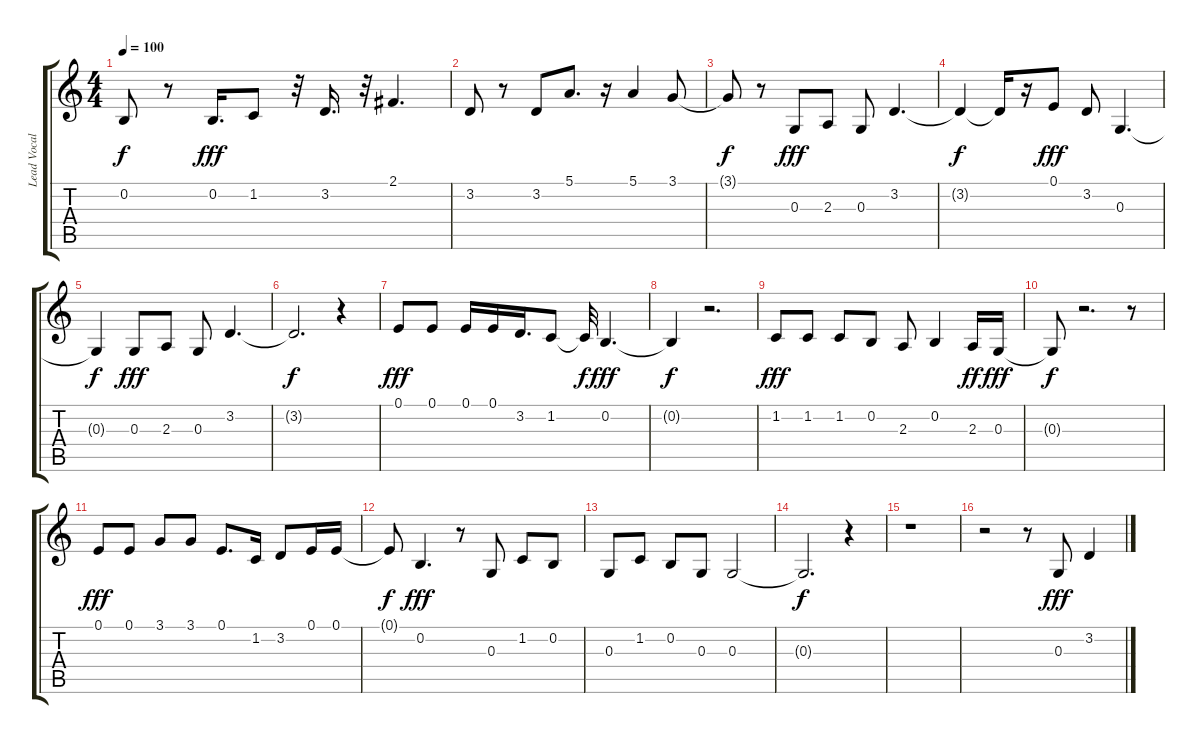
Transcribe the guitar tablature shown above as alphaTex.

\track ("Lead Vocal" "Lead Vocal") {instrument acousticgrandpiano}
\staff {score tabs}
\tuning (E4 B3 G3 D3 A2 E2) {hide}
\ts (4 4)
\tempo 100
\clef g2
\ks c
0.2{t}.8{dy f} r.8 0.2.16{d dy fff} 1.2.8 r.32 3.2.16{d} r.32 2.1.4{d} |
3.2.8 r.8 3.2.8 5.1.8{d} r.16 5.1.4 3.1.8 |
3.1{t}.8{dy f} r.8 0.3.8{dy fff} 2.3.8 0.3.8 3.2.4{d} |
3.2{t}.4{dy f} 3.2{t}.16 r.16 0.1.8{dy fff} 3.2.8 0.3.4{d} |
0.3{t}.4{dy f} 0.3.8{dy fff} 2.3.8 0.3.8 3.2.4{d} |
3.2{t}.2{d dy f} r.4 |
0.1.8{dy fff} 0.1.8 0.1.16 0.1.16 3.2.16{d} 1.2.8 1.2{t}.32{dy f} 0.2.4{d dy fff} |
0.2{t}.4{dy f} r.2{d} |
1.2.8{dy fff} 1.2.8 1.2.8 0.2.8 2.3.8 0.2.4 2.3.16{dy ff} 0.3.16{dy fff} |
0.3{t}.8{dy f} r.2{d} r.8 |
0.1.8{dy fff} 0.1.8 3.1.8 3.1.8 0.1.8{d} 1.2.16 3.2.8 0.1.16 0.1.16 |
0.1{t}.8{dy f} 0.2.4{d dy fff} r.8 0.3.8 1.2.8 0.2.8 |
0.3.8 1.2.8 0.2.8 0.3.8 0.3.2 |
0.3{t}.2{d dy f} r.4 |
r.1 |
r.2 r.8 0.3.8{dy fff} 3.2.4
